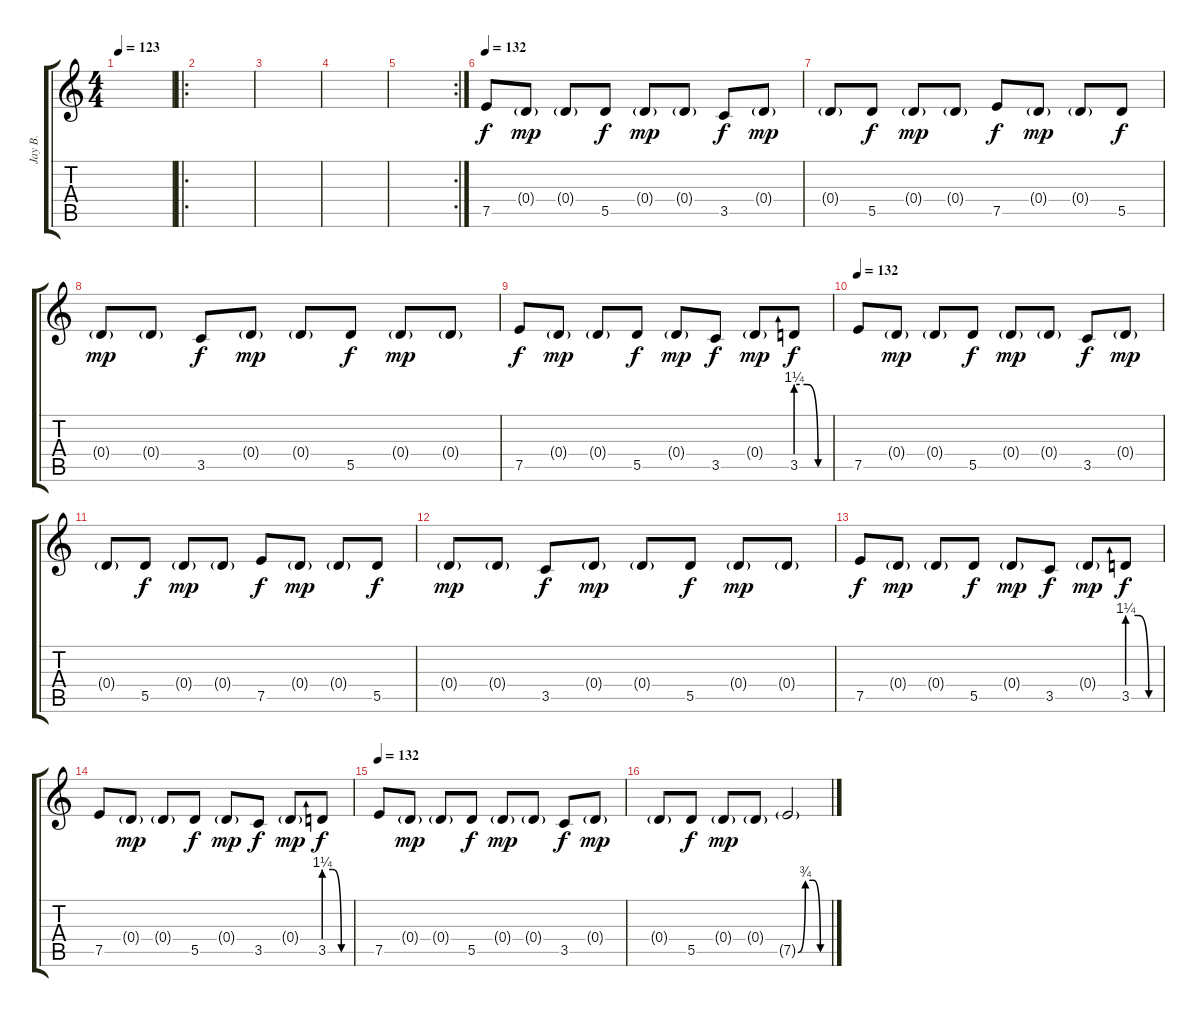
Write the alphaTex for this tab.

\track ("Jay B." "Jay B.") {instrument distortionguitar}
\staff {score tabs}
\tuning (E4 B3 G3 D3 A2 E2) {hide}
\ts (4 4)
\tempo 123
\clef g2
\ks c
|
\ro
|
|
|
\rc 2
|
\tempo 132
7.5.8 0.4{g}.8{dy mp} 0.4{g}.8 5.5.8{dy f} 0.4{g}.8{dy mp} 0.4{g}.8 3.5.8{dy f} 0.4{g}.8{dy mp} |
0.4{g}.8 5.5.8{dy f} 0.4{g}.8{dy mp} 0.4{g}.8 7.5.8{dy f} 0.4{g}.8{dy mp} 0.4{g}.8 5.5.8{dy f} |
0.4{g}.8{dy mp} 0.4{g}.8 3.5.8{dy f} 0.4{g}.8{dy mp} 0.4{g}.8 5.5.8{dy f} 0.4{g}.8{dy mp} 0.4{g}.8 |
7.5.8{dy f} 0.4{g}.8{dy mp} 0.4{g}.8 5.5.8{dy f} 0.4{g}.8{dy mp} 3.5.8{dy f} 0.4{g}.8{dy mp} 3.5{be (custom 0 5 20 5 40 0 60 0)}.8{dy f} |
\tempo 132
7.5.8 0.4{g}.8{dy mp} 0.4{g}.8 5.5.8{dy f} 0.4{g}.8{dy mp} 0.4{g}.8 3.5.8{dy f} 0.4{g}.8{dy mp} |
0.4{g}.8 5.5.8{dy f} 0.4{g}.8{dy mp} 0.4{g}.8 7.5.8{dy f} 0.4{g}.8{dy mp} 0.4{g}.8 5.5.8{dy f} |
0.4{g}.8{dy mp} 0.4{g}.8 3.5.8{dy f} 0.4{g}.8{dy mp} 0.4{g}.8 5.5.8{dy f} 0.4{g}.8{dy mp} 0.4{g}.8 |
7.5.8{dy f} 0.4{g}.8{dy mp} 0.4{g}.8 5.5.8{dy f} 0.4{g}.8{dy mp} 3.5.8{dy f} 0.4{g}.8{dy mp} 3.5{be (custom 0 5 20 5 40 0 60 0)}.8{dy f} |
7.5.8 0.4{g}.8{dy mp} 0.4{g}.8 5.5.8{dy f} 0.4{g}.8{dy mp} 3.5.8{dy f} 0.4{g}.8{dy mp} 3.5{be (custom 0 5 20 5 40 0 60 0)}.8{dy f} |
\tempo 132
7.5.8 0.4{g}.8{dy mp} 0.4{g}.8 5.5.8{dy f} 0.4{g}.8{dy mp} 0.4{g}.8 3.5.8{dy f} 0.4{g}.8{dy mp} |
0.4{g}.8 5.5.8{dy f} 0.4{g}.8{dy mp} 0.4{g}.8 7.5{be (custom 0 0 15 3 30 3 45 0 60 0) g}.2
